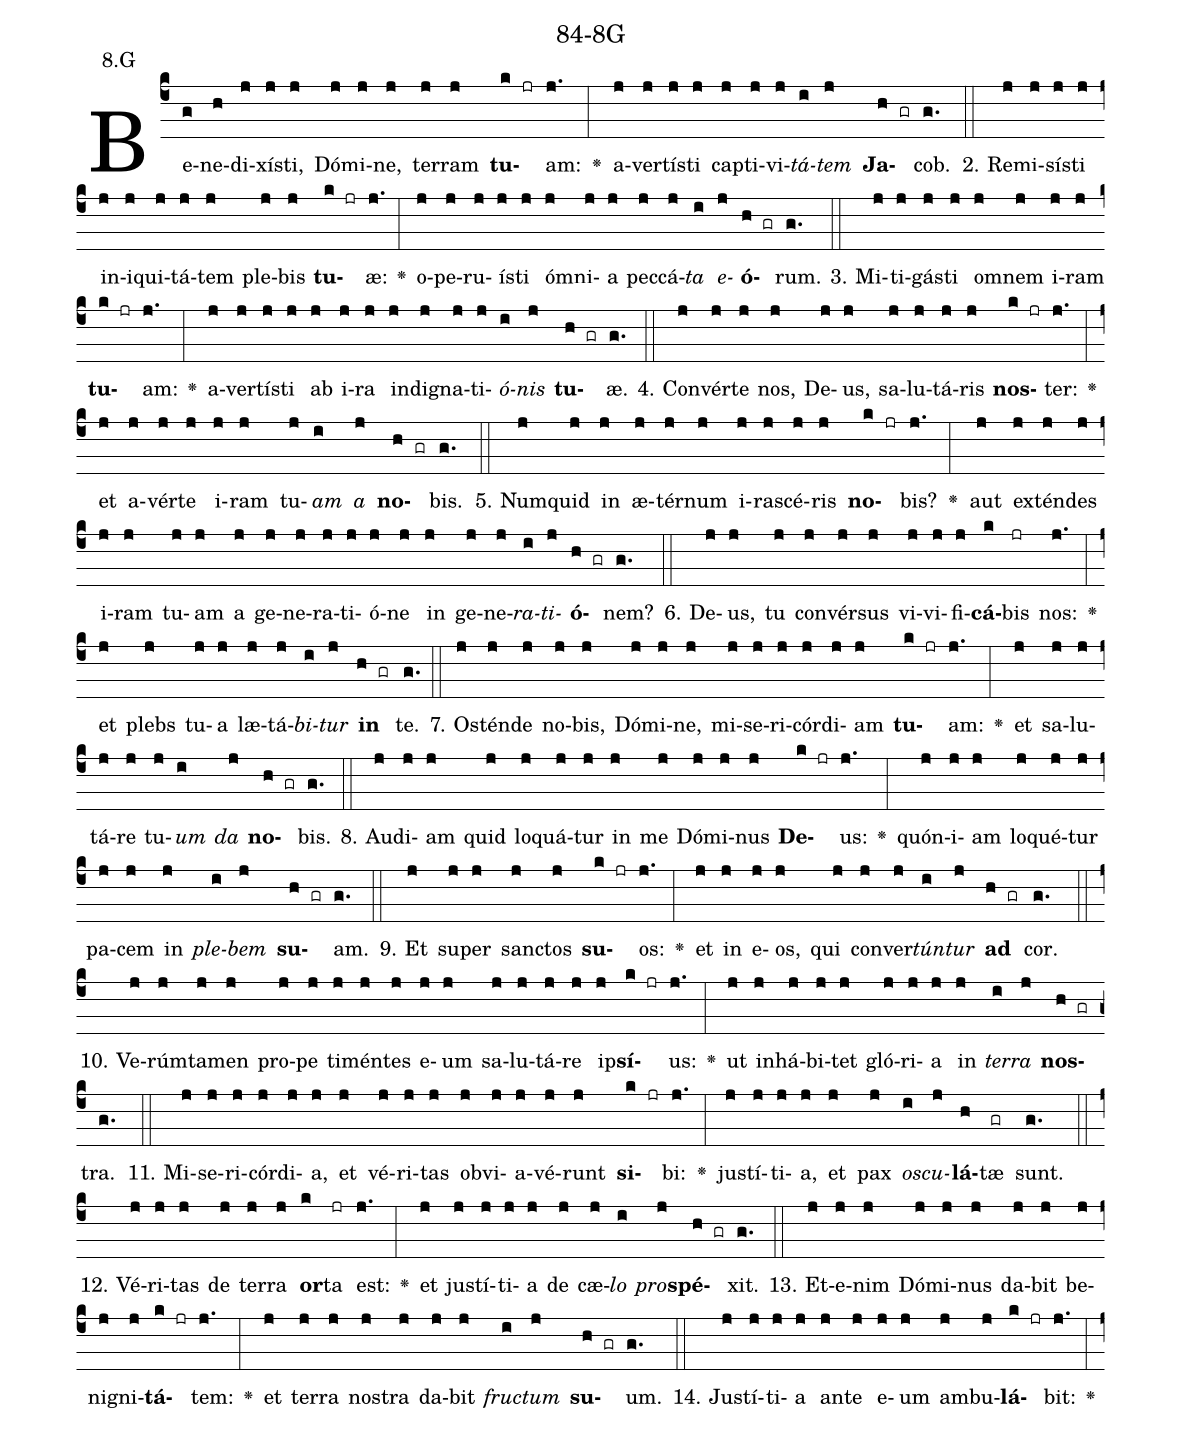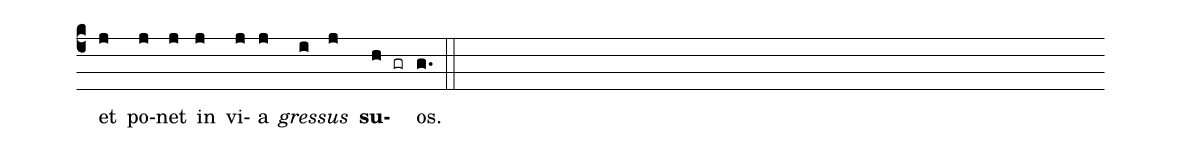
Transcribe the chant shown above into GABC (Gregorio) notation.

name: 84-8G;
annotation: 8.G;
%%
(c4)Be(g)ne(h)di(j)xís(j)ti,(j) Dó(j)mi(j)ne,(j) ter(j)ram(j) <b>tu</b>(k jr)am:(j.) <v>\greheightstar</v>(:) a(j)ver(j)tís(j)ti(j) cap(j)ti(j)vi(j)<i>tá</i>(i)<i>tem</i>(j) <b>Ja</b>(h gr)cob.(g.) (::)
2. Re(j)mi(j)sís(j)ti(j) in(j)i(j)qui(j)tá(j)tem(j) ple(j)bis(j) <b>tu</b>(k jr)æ:(j.) <v>\greheightstar</v>(:) o(j)pe(j)ru(j)ís(j)ti(j) óm(j)ni(j)a(j) pec(j)cá(j)<i>ta</i>(i) <i>e</i>(j)<b>ó</b>(h gr)rum.(g.) (::)
3. Mi(j)ti(j)gás(j)ti(j) om(j)nem(j) i(j)ram(j) <b>tu</b>(k jr)am:(j.) <v>\greheightstar</v>(:) a(j)ver(j)tís(j)ti(j) ab(j) i(j)ra(j) in(j)di(j)gna(j)ti(j)<i>ó</i>(i)<i>nis</i>(j) <b>tu</b>(h gr)æ.(g.) (::)
4. Con(j)vér(j)te(j) nos,(j) De(j)us,(j) sa(j)lu(j)tá(j)ris(j) <b>nos</b>(k jr)ter:(j.) <v>\greheightstar</v>(:) et(j) a(j)vér(j)te(j) i(j)ram(j) tu(j)<i>am</i>(i) <i>a</i>(j) <b>no</b>(h gr)bis.(g.) (::)
5. Num(j)quid(j) in(j) æ(j)tér(j)num(j) i(j)ra(j)scé(j)ris(j) <b>no</b>(k jr)bis?(j.) <v>\greheightstar</v>(:) aut(j) ex(j)tén(j)des(j) i(j)ram(j) tu(j)am(j) a(j) ge(j)ne(j)ra(j)ti(j)ó(j)ne(j) in(j) ge(j)ne(j)<i>ra</i>(i)<i>ti</i>(j)<b>ó</b>(h gr)nem?(g.) (::)
6. De(j)us,(j) tu(j) con(j)vér(j)sus(j) vi(j)vi(j)fi(j)<b>cá</b>(k)bis(jr) nos:(j.) <v>\greheightstar</v>(:) et(j) plebs(j) tu(j)a(j) læ(j)tá(j)<i>bi</i>(i)<i>tur</i>(j) <b>in</b>(h gr) te.(g.) (::)
7. Os(j)tén(j)de(j) no(j)bis,(j) Dó(j)mi(j)ne,(j) mi(j)se(j)ri(j)cór(j)di(j)am(j) <b>tu</b>(k jr)am:(j.) <v>\greheightstar</v>(:) et(j) sa(j)lu(j)tá(j)re(j) tu(j)<i>um</i>(i) <i>da</i>(j) <b>no</b>(h gr)bis.(g.) (::)
8. Au(j)di(j)am(j) quid(j) lo(j)quá(j)tur(j) in(j) me(j) Dó(j)mi(j)nus(j) <b>De</b>(k jr)us:(j.) <v>\greheightstar</v>(:) quón(j)i(j)am(j) lo(j)qué(j)tur(j) pa(j)cem(j) in(j) <i>ple</i>(i)<i>bem</i>(j) <b>su</b>(h gr)am.(g.) (::)
9. Et(j) su(j)per(j) sanc(j)tos(j) <b>su</b>(k jr)os:(j.) <v>\greheightstar</v>(:) et(j) in(j) e(j)os,(j) qui(j) con(j)ver(j)<i>tún</i>(i)<i>tur</i>(j) <b>ad</b>(h gr) cor.(g.) (::)
10. Ve(j)rúm(j)ta(j)men(j) pro(j)pe(j) ti(j)mén(j)tes(j) e(j)um(j) sa(j)lu(j)tá(j)re(j) ip(j)<b>sí</b>(k jr)us:(j.) <v>\greheightstar</v>(:) ut(j) in(j)há(j)bi(j)tet(j) gló(j)ri(j)a(j) in(j) <i>ter</i>(i)<i>ra</i>(j) <b>nos</b>(h gr)tra.(g.) (::)
11. Mi(j)se(j)ri(j)cór(j)di(j)a,(j) et(j) vé(j)ri(j)tas(j) ob(j)vi(j)a(j)vé(j)runt(j) <b>si</b>(k jr)bi:(j.) <v>\greheightstar</v>(:) jus(j)tí(j)ti(j)a,(j) et(j) pax(j) <i>os</i>(i)<i>cu</i>(j)<b>lá</b>(h)tæ(gr) sunt.(g.) (::)
12. Vé(j)ri(j)tas(j) de(j) ter(j)ra(j) <b>or</b>(k)ta(jr) est:(j.) <v>\greheightstar</v>(:) et(j) jus(j)tí(j)ti(j)a(j) de(j) cæ(j)<i>lo</i>(i) <i>pro</i>(j)<b>spé</b>(h gr)xit.(g.) (::)
13. Et(j)e(j)nim(j) Dó(j)mi(j)nus(j) da(j)bit(j) be(j)ni(j)gni(j)<b>tá</b>(k jr)tem:(j.) <v>\greheightstar</v>(:) et(j) ter(j)ra(j) nos(j)tra(j) da(j)bit(j) <i>fruc</i>(i)<i>tum</i>(j) <b>su</b>(h gr)um.(g.) (::)
14. Jus(j)tí(j)ti(j)a(j) an(j)te(j) e(j)um(j) am(j)bu(j)<b>lá</b>(k jr)bit:(j.) <v>\greheightstar</v>(:) et(j) po(j)net(j) in(j) vi(j)a(j) <i>gres</i>(i)<i>sus</i>(j) <b>su</b>(h gr)os.(g.) (::)
